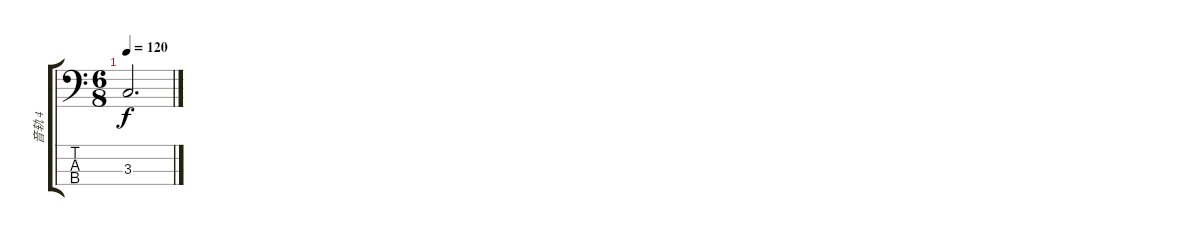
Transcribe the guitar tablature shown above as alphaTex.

\track ("音轨 4" "音轨 4") {instrument electricbassfinger}
\staff {score tabs}
\tuning (G2 D2 A1 E1) {hide}
\ts (6 8)
\tempo 120
\clef f4
\ks c
3.3.2{d dy f}
